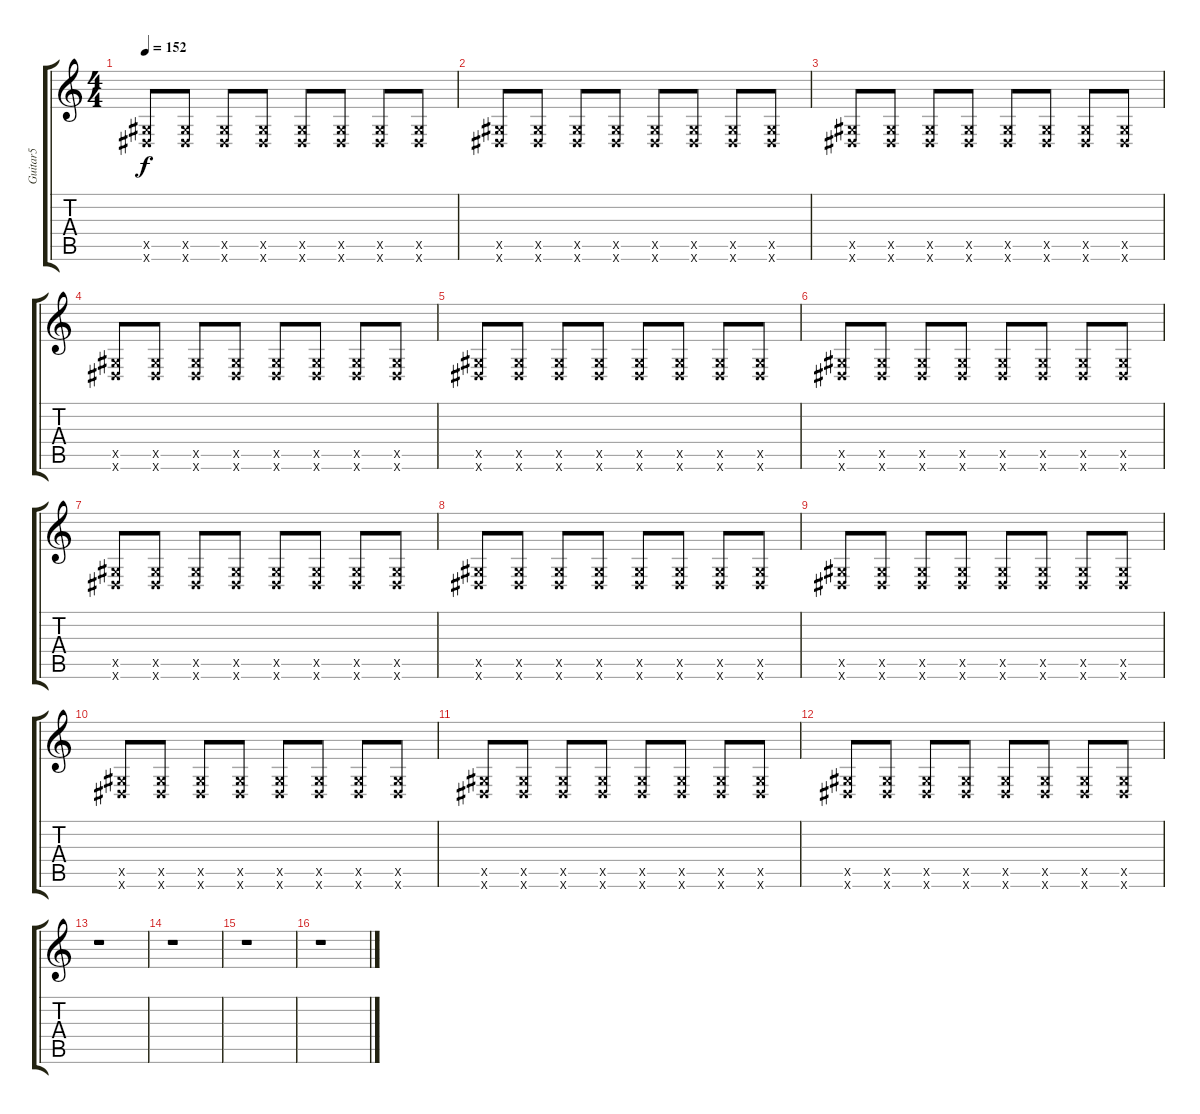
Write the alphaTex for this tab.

\track ("Guitar5" "Guitar5") {instrument distortionguitar}
\staff {score tabs}
\tuning (Eb4 Bb3 Gb3 Db3 Ab2 Eb2) {hide}
\ts (4 4)
\tempo 152
\clef g2
\ks c
(0.5{x} 0.6{x}).8{dy f} (0.5{x} 0.6{x}).8 (0.5{x} 0.6{x}).8 (0.5{x} 0.6{x}).8 (0.5{x} 0.6{x}).8 (0.5{x} 0.6{x}).8 (0.5{x} 0.6{x}).8 (0.5{x} 0.6{x}).8 |
(0.5{x} 0.6{x}).8 (0.5{x} 0.6{x}).8 (0.5{x} 0.6{x}).8 (0.5{x} 0.6{x}).8 (0.5{x} 0.6{x}).8 (0.5{x} 0.6{x}).8 (0.5{x} 0.6{x}).8 (0.5{x} 0.6{x}).8 |
(0.5{x} 0.6{x}).8 (0.5{x} 0.6{x}).8 (0.5{x} 0.6{x}).8 (0.5{x} 0.6{x}).8 (0.5{x} 0.6{x}).8 (0.5{x} 0.6{x}).8 (0.5{x} 0.6{x}).8 (0.5{x} 0.6{x}).8 |
(0.5{x} 0.6{x}).8 (0.5{x} 0.6{x}).8 (0.5{x} 0.6{x}).8 (0.5{x} 0.6{x}).8 (0.5{x} 0.6{x}).8 (0.5{x} 0.6{x}).8 (0.5{x} 0.6{x}).8 (0.5{x} 0.6{x}).8 |
(0.5{x} 0.6{x}).8 (0.5{x} 0.6{x}).8 (0.5{x} 0.6{x}).8 (0.5{x} 0.6{x}).8 (0.5{x} 0.6{x}).8 (0.5{x} 0.6{x}).8 (0.5{x} 0.6{x}).8 (0.5{x} 0.6{x}).8 |
(0.5{x} 0.6{x}).8 (0.5{x} 0.6{x}).8 (0.5{x} 0.6{x}).8 (0.5{x} 0.6{x}).8 (0.5{x} 0.6{x}).8 (0.5{x} 0.6{x}).8 (0.5{x} 0.6{x}).8 (0.5{x} 0.6{x}).8 |
(0.5{x} 0.6{x}).8 (0.5{x} 0.6{x}).8 (0.5{x} 0.6{x}).8 (0.5{x} 0.6{x}).8 (0.5{x} 0.6{x}).8 (0.5{x} 0.6{x}).8 (0.5{x} 0.6{x}).8 (0.5{x} 0.6{x}).8 |
(0.5{x} 0.6{x}).8 (0.5{x} 0.6{x}).8 (0.5{x} 0.6{x}).8 (0.5{x} 0.6{x}).8 (0.5{x} 0.6{x}).8 (0.5{x} 0.6{x}).8 (0.5{x} 0.6{x}).8 (0.5{x} 0.6{x}).8 |
(0.5{x} 0.6{x}).8 (0.5{x} 0.6{x}).8 (0.5{x} 0.6{x}).8 (0.5{x} 0.6{x}).8 (0.5{x} 0.6{x}).8 (0.5{x} 0.6{x}).8 (0.5{x} 0.6{x}).8 (0.5{x} 0.6{x}).8 |
(0.5{x} 0.6{x}).8 (0.5{x} 0.6{x}).8 (0.5{x} 0.6{x}).8 (0.5{x} 0.6{x}).8 (0.5{x} 0.6{x}).8 (0.5{x} 0.6{x}).8 (0.5{x} 0.6{x}).8 (0.5{x} 0.6{x}).8 |
(0.5{x} 0.6{x}).8 (0.5{x} 0.6{x}).8 (0.5{x} 0.6{x}).8 (0.5{x} 0.6{x}).8 (0.5{x} 0.6{x}).8 (0.5{x} 0.6{x}).8 (0.5{x} 0.6{x}).8 (0.5{x} 0.6{x}).8 |
(0.5{x} 0.6{x}).8 (0.5{x} 0.6{x}).8 (0.5{x} 0.6{x}).8 (0.5{x} 0.6{x}).8 (0.5{x} 0.6{x}).8 (0.5{x} 0.6{x}).8 (0.5{x} 0.6{x}).8 (0.5{x} 0.6{x}).8 |
r.1 |
r.1 |
r.1 |
r.1
